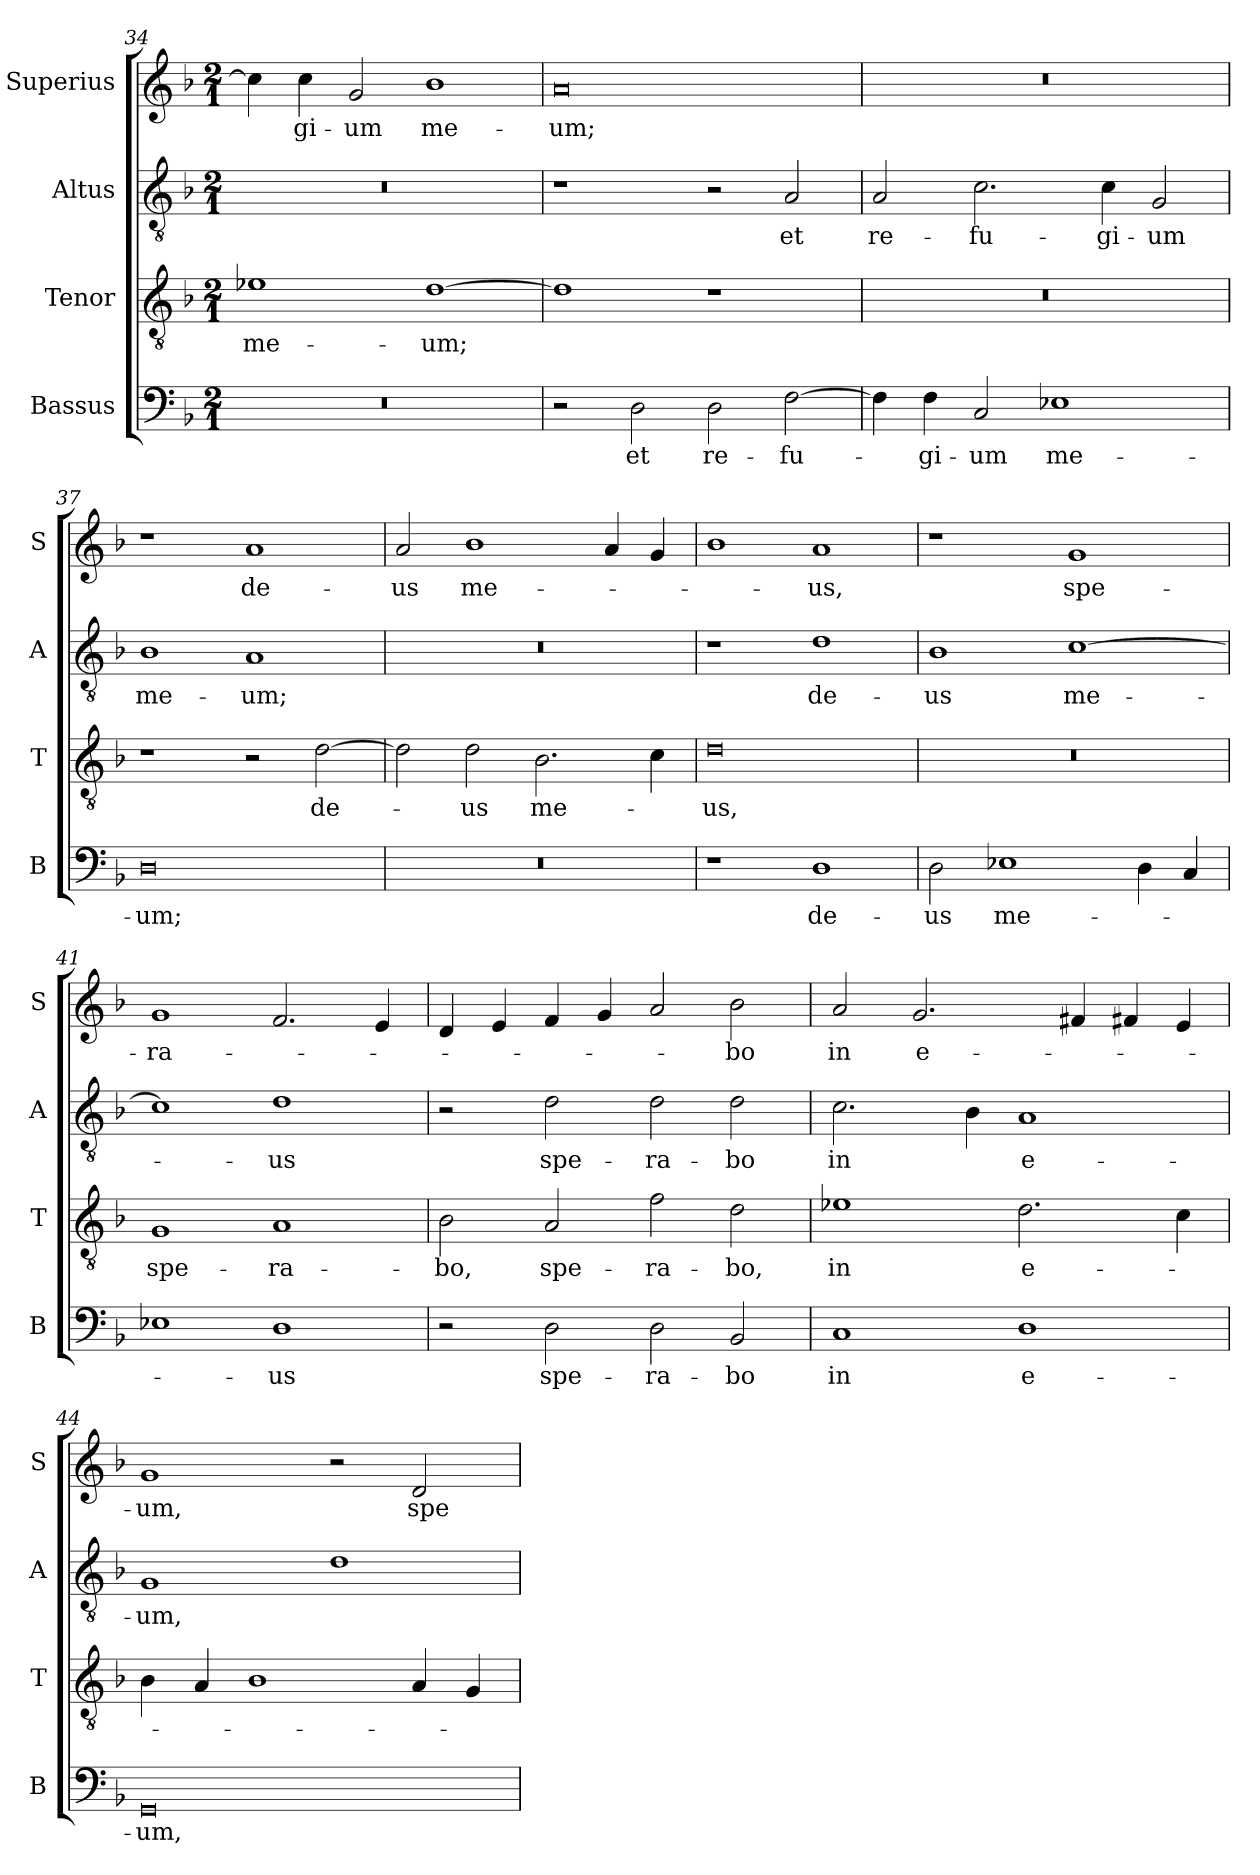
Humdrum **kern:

**kern	**text	**kern	**text	**kern	**text	**kern	**text
*part4	*part4	*part3	*part3	*part2	*part2	*part1	*part1
*staff4	*staff4	*staff3	*staff3	*staff2	*staff2	*staff1	*staff1
*I"Bassus	*	*I"Tenor	*	*I"Altus	*	*I"Superius	*
*I'B	*	*I'T	*	*I'A	*	*I'S	*
*clefF4	*	*clefGv2	*	*clefGv2	*	*clefG2	*
*k[b-]	*	*k[b-]	*	*k[b-]	*	*k[b-]	*
*M2/1	*	*M2/1	*	*M2/1	*	*M2/1	*
=34	=34	=34	=34	=34	=34	=34	=34
0r	.	1e-X	me-	0r	.	4cc\]	.
.	.	.	.	.	.	4cc\	-gi-
.	.	.	.	.	.	2g/	-um
.	.	[1d	-um;	.	.	1b-	me-
=35	=35	=35	=35	=35	=35	=35	=35
2r	.	1d]	.	1r	.	0a	-um;
2D\	et	.	.	.	.	.	.
2D\	re-	1r	.	2r	.	.	.
[2F\	-fu-	.	.	2A/	et	.	.
=36	=36	=36	=36	=36	=36	=36	=36
4F\]	.	0r	.	2A/	re-	0r	.
4F\	-gi-	.	.	.	.	.	.
2C/	-um	.	.	2.c\	-fu-	.	.
1E-X	me-	.	.	.	.	.	.
.	.	.	.	4c\	-gi-	.	.
.	.	.	.	2G/	-um	.	.
=37	=37	=37	=37	=37	=37	=37	=37
0D	-um;	1r	.	1B-	me-	1r	.
.	.	2r	.	1A	-um;	1a	de-
.	.	[2d\	de-	.	.	.	.
=38	=38	=38	=38	=38	=38	=38	=38
0r	.	2d\]	.	0r	.	2a/	-us
.	.	2d\	-us	.	.	1b-	me-
.	.	2.B-\	me-	.	.	.	.
.	.	.	.	.	.	4a/	.
.	.	4c\	.	.	.	4g/	.
=39	=39	=39	=39	=39	=39	=39	=39
1r	.	0d	-us,	1r	.	1b-	.
1D	de-	.	.	1d	de-	1a	-us,
=40	=40	=40	=40	=40	=40	=40	=40
2D\	-us	0r	.	1B-	-us	1r	.
1E-X	me-	.	.	.	.	.	.
.	.	.	.	[1c	me-	1g	spe-
4D\	.	.	.	.	.	.	.
4C/	.	.	.	.	.	.	.
=41	=41	=41	=41	=41	=41	=41	=41
1E-X	.	1G	spe-	1c]	.	1g	-ra-
1D	-us	1A	-ra-	1d	-us	2.f/	.
.	.	.	.	.	.	4e/	.
=42	=42	=42	=42	=42	=42	=42	=42
2r	.	2B-\	-bo,	2r	.	4d/	.
.	.	.	.	.	.	4e/	.
2D\	spe-	2A/	spe-	2d\	spe-	4f/	.
.	.	.	.	.	.	4g/	.
2D\	-ra-	2f\	-ra-	2d\	-ra-	2a/	.
2BB-/	-bo	2d\	-bo,	2d\	-bo	2b-\	-bo
=43	=43	=43	=43	=43	=43	=43	=43
1C	in	1e-X	in	2.c\	in	2a/	in
.	.	.	.	.	.	2.g/	e-
.	.	.	.	4B-\	.	.	.
1D	e-	2.d\	e-	1A	e-	.	.
.	.	.	.	.	.	4f#X/	.
.	.	.	.	.	.	4f#X/	.
.	.	4c\	.	.	.	4e/	.
=44	=44	=44	=44	=44	=44	=44	=44
0GG	-um,	4B-\	.	1G	-um,	1g	-um,
.	.	4A/	.	.	.	.	.
.	.	1B-	.	.	.	.	.
.	.	.	.	1d	.	2r	.
.	.	4A/	.	.	.	2d/	spe-
.	.	4G/	.	.	.	.	.
=	=	=	=	=	=	=	=
*-	*-	*-	*-	*-	*-	*-	*-
